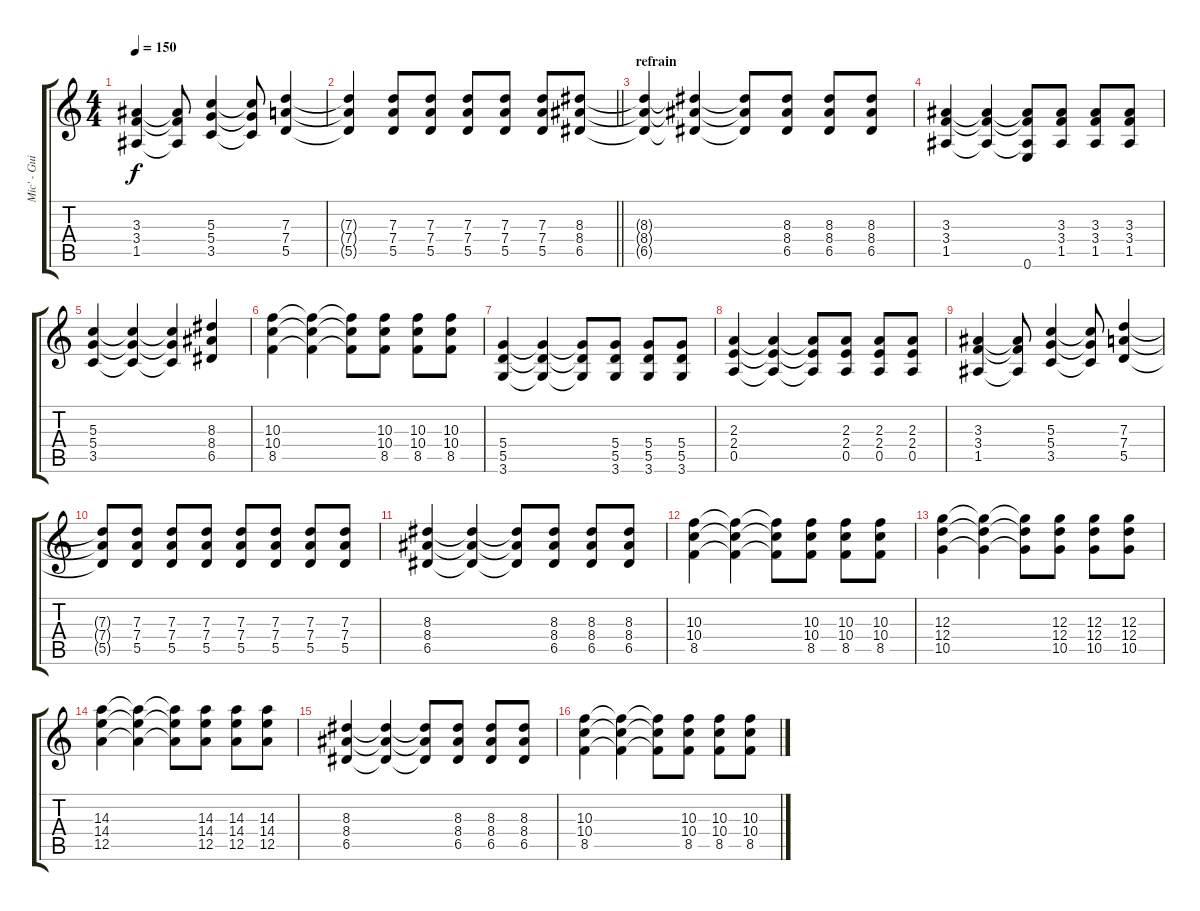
\track ("Mic' - Guitare" "Mic' - Gui") {instrument overdrivenguitar}
\staff {score tabs}
\tuning (E4 B3 G3 D3 A2 E2) {hide}
\ts (4 4)
\tempo 150
\clef g2
\ks c
(3.3 3.4 1.5).4{dy f} (3.3{t} 3.4{t} 1.5{t}).8 (5.3 5.4 3.5).4 (5.3{t} 5.4{t} 3.5{t}).8 (7.3 7.4 5.5).4 |
\barLineRight lightlight
(7.3{t} 7.4{t} 5.5{t}).4 (7.3 7.4 5.5).8 (7.3 7.4 5.5).8 (7.3 7.4 5.5).8 (7.3 7.4 5.5).8 (7.3 7.4 5.5).8 (8.3 8.4 6.5).8 |
\section ("" "refrain")
(8.3{t} 8.4{t} 6.5{t}).4 (8.3{t} 8.4{t} 6.5{t}).4 (8.3{t} 8.4{t} 6.5{t}).8 (8.3 8.4 6.5).8 (8.3 8.4 6.5).8 (8.3 8.4 6.5).8 |
(3.3 3.4 1.5).4 (3.3{t} 3.4{t} 1.5{t}).4 (3.3{t} 3.4{t} 1.5{t} 0.6).8 (3.3 3.4 1.5).8 (3.3 3.4 1.5).8 (3.3 3.4 1.5).8 |
(5.3 5.4 3.5).4 (5.3{t} 5.4{t} 3.5{t}).4 (5.3{t} 5.4{t} 3.5{t}).4 (8.3 8.4 6.5).4 |
(10.3 10.4 8.5).4 (10.3{t} 10.4{t} 8.5{t}).4 (10.3{t} 10.4{t} 8.5{t}).8 (10.3 10.4 8.5).8 (10.3 10.4 8.5).8 (10.3 10.4 8.5).8 |
(5.4 5.5 3.6).4 (5.4{t} 5.5{t} 3.6{t}).4 (5.4{t} 5.5{t} 3.6{t}).8 (5.4 5.5 3.6).8 (5.4 5.5 3.6).8 (5.4 5.5 3.6).8 |
(2.3 2.4 0.5).4 (2.3{t} 2.4{t} 0.5{t}).4 (2.3{t} 2.4{t} 0.5{t}).8 (2.3 2.4 0.5).8 (2.3 2.4 0.5).8 (2.3 2.4 0.5).8 |
(3.3 3.4 1.5).4 (3.3{t} 3.4{t} 1.5{t}).8 (5.3 5.4 3.5).4 (5.3{t} 5.4{t} 3.5{t}).8 (7.3 7.4 5.5).4 |
(7.3{t} 7.4{t} 5.5{t}).8 (7.3 7.4 5.5).8 (7.3 7.4 5.5).8 (7.3 7.4 5.5).8 (7.3 7.4 5.5).8 (7.3 7.4 5.5).8 (7.3 7.4 5.5).8 (7.3 7.4 5.5).8 |
(8.3 8.4 6.5).4 (8.3{t} 8.4{t} 6.5{t}).4 (8.3{t} 8.4{t} 6.5{t}).8 (8.3 8.4 6.5).8 (8.3 8.4 6.5).8 (8.3 8.4 6.5).8 |
(10.3 10.4 8.5).4 (10.3{t} 10.4{t} 8.5{t}).4 (10.3{t} 10.4{t} 8.5{t}).8 (10.3 10.4 8.5).8 (10.3 10.4 8.5).8 (10.3 10.4 8.5).8 |
(12.3 12.4 10.5).4 (12.3{t} 12.4{t} 10.5{t}).4 (12.3{t} 12.4{t} 10.5{t}).8 (12.3 12.4 10.5).8 (12.3 12.4 10.5).8 (12.3 12.4 10.5).8 |
(14.3 14.4 12.5).4 (14.3{t} 14.4{t} 12.5{t}).4 (14.3{t} 14.4{t} 12.5{t}).8 (14.3 14.4 12.5).8 (14.3 14.4 12.5).8 (14.3 14.4 12.5).8 |
(8.3 8.4 6.5).4 (8.3{t} 8.4{t} 6.5{t}).4 (8.3{t} 8.4{t} 6.5{t}).8 (8.3 8.4 6.5).8 (8.3 8.4 6.5).8 (8.3 8.4 6.5).8 |
(10.3 10.4 8.5).4 (10.3{t} 10.4{t} 8.5{t}).4 (10.3{t} 10.4{t} 8.5{t}).8 (10.3 10.4 8.5).8 (10.3 10.4 8.5).8 (10.3 10.4 8.5).8
